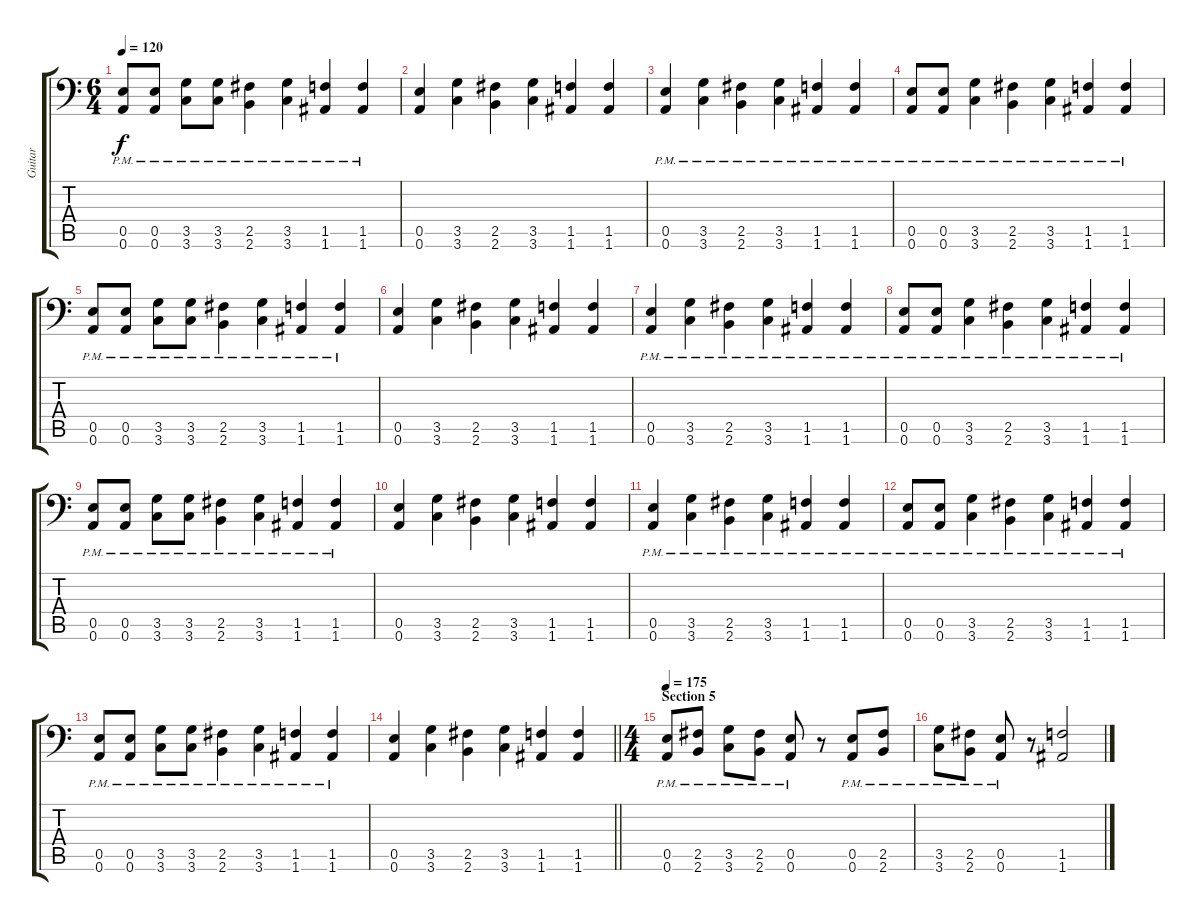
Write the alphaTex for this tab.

\track ("Guitar" "Guitar") {instrument distortionguitar}
\staff {score tabs}
\tuning (B3 Gb3 D3 A2 E2 A1) {hide}
\ts (6 4)
\tempo 120
\clef f4
\ks c
(0.5{pm} 0.6{pm}).8{dy f} (0.5{pm} 0.6{pm}).8 (3.5{pm} 3.6{pm}).8 (3.5{pm} 3.6{pm}).8 (2.5{pm} 2.6{pm}).4 (3.5{pm} 3.6{pm}).4 (1.5{pm} 1.6{pm}).4 (1.5{pm} 1.6{pm}).4 |
(0.5 0.6).4 (3.5 3.6).4 (2.5 2.6).4 (3.5 3.6).4 (1.5 1.6).4 (1.5 1.6).4 |
(0.5{pm} 0.6{pm}).4 (3.5{pm} 3.6{pm}).4 (2.5{pm} 2.6{pm}).4 (3.5{pm} 3.6{pm}).4 (1.5{pm} 1.6{pm}).4 (1.5{pm} 1.6{pm}).4 |
(0.5{pm} 0.6{pm}).8 (0.5{pm} 0.6{pm}).8 (3.5{pm} 3.6{pm}).4 (2.5{pm} 2.6{pm}).4 (3.5{pm} 3.6{pm}).4 (1.5{pm} 1.6{pm}).4 (1.5{pm} 1.6{pm}).4 |
(0.5{pm} 0.6{pm}).8 (0.5{pm} 0.6{pm}).8 (3.5{pm} 3.6{pm}).8 (3.5{pm} 3.6{pm}).8 (2.5{pm} 2.6{pm}).4 (3.5{pm} 3.6{pm}).4 (1.5{pm} 1.6{pm}).4 (1.5{pm} 1.6{pm}).4 |
(0.5 0.6).4 (3.5 3.6).4 (2.5 2.6).4 (3.5 3.6).4 (1.5 1.6).4 (1.5 1.6).4 |
(0.5{pm} 0.6{pm}).4 (3.5{pm} 3.6{pm}).4 (2.5{pm} 2.6{pm}).4 (3.5{pm} 3.6{pm}).4 (1.5{pm} 1.6{pm}).4 (1.5{pm} 1.6{pm}).4 |
(0.5{pm} 0.6{pm}).8 (0.5{pm} 0.6{pm}).8 (3.5{pm} 3.6{pm}).4 (2.5{pm} 2.6{pm}).4 (3.5{pm} 3.6{pm}).4 (1.5{pm} 1.6{pm}).4 (1.5{pm} 1.6{pm}).4 |
(0.5{pm} 0.6{pm}).8 (0.5{pm} 0.6{pm}).8 (3.5{pm} 3.6{pm}).8 (3.5{pm} 3.6{pm}).8 (2.5{pm} 2.6{pm}).4 (3.5{pm} 3.6{pm}).4 (1.5{pm} 1.6{pm}).4 (1.5{pm} 1.6{pm}).4 |
(0.5 0.6).4 (3.5 3.6).4 (2.5 2.6).4 (3.5 3.6).4 (1.5 1.6).4 (1.5 1.6).4 |
(0.5{pm} 0.6{pm}).4 (3.5{pm} 3.6{pm}).4 (2.5{pm} 2.6{pm}).4 (3.5{pm} 3.6{pm}).4 (1.5{pm} 1.6{pm}).4 (1.5{pm} 1.6{pm}).4 |
(0.5{pm} 0.6{pm}).8 (0.5{pm} 0.6{pm}).8 (3.5{pm} 3.6{pm}).4 (2.5{pm} 2.6{pm}).4 (3.5{pm} 3.6{pm}).4 (1.5{pm} 1.6{pm}).4 (1.5{pm} 1.6{pm}).4 |
(0.5{pm} 0.6{pm}).8 (0.5{pm} 0.6{pm}).8 (3.5{pm} 3.6{pm}).8 (3.5{pm} 3.6{pm}).8 (2.5{pm} 2.6{pm}).4 (3.5{pm} 3.6{pm}).4 (1.5{pm} 1.6{pm}).4 (1.5{pm} 1.6{pm}).4 |
\barLineRight lightlight
(0.5 0.6).4 (3.5 3.6).4 (2.5 2.6).4 (3.5 3.6).4 (1.5 1.6).4 (1.5 1.6).4 |
\ts (4 4)
\section ("" "Section 5")
\tempo 175
(0.5{pm} 0.6{pm}).8 (2.5{pm} 2.6{pm}).8 (3.5{pm} 3.6{pm}).8 (2.5{pm} 2.6{pm}).8 (0.5{pm} 0.6{pm}).8 r.8 (0.5{pm} 0.6{pm}).8 (2.5{pm} 2.6{pm}).8 |
(3.5{pm} 3.6{pm}).8 (2.5{pm} 2.6{pm}).8 (0.5{pm} 0.6{pm}).8 r.8 (1.5 1.6).2
